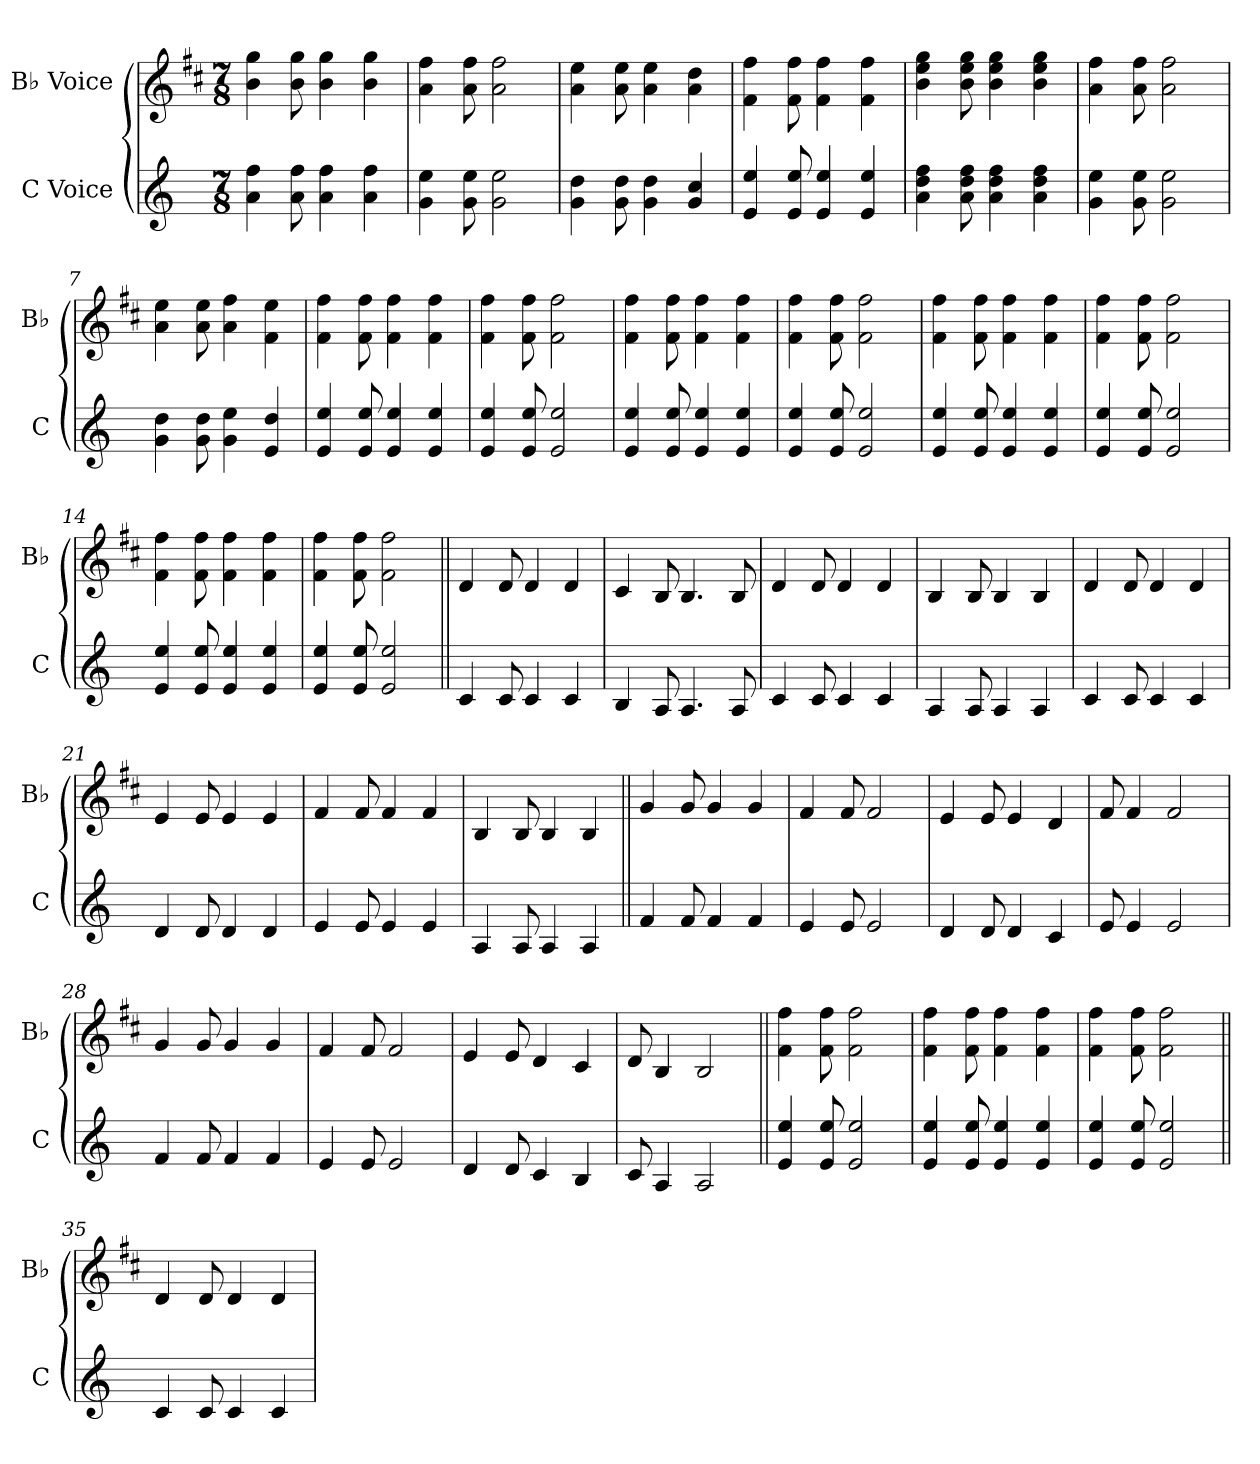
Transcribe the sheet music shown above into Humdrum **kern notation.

**kern	**kern
*part2	*part1
*staff2	*staff1
*I"C Voice	*I"B♭ Voice
*I'C	*I'B♭
*clefG2	*clefG2
*	*ITrd1c2
*k[]	*k[]
*M7/8	*M7/8
*MM148	*MM148
=1	=1
4a!\ 4ff!\	4a!\ 4ff!\
8a!\ 8ff!\	8a!\ 8ff!\
4a!\ 4ff!\	4a!\ 4ff!\
4a!\ 4ff!\	4a!\ 4ff!\
=2	=2
4g!\ 4ee!\	4g!\ 4ee!\
8g!\ 8ee!\	8g!\ 8ee!\
2g!\ 2ee!\	2g!\ 2ee!\
=3	=3
4g!\ 4dd!\	4g!\ 4dd!\
8g!\ 8dd!\	8g!\ 8dd!\
4g!\ 4dd!\	4g!\ 4dd!\
4g!/ 4cc!/	4g!\ 4cc!\
=4	=4
4e!/ 4ee!/	4e!\ 4ee!\
8e!/ 8ee!/	8e!\ 8ee!\
4e!/ 4ee!/	4e!\ 4ee!\
4e!/ 4ee!/	4e!\ 4ee!\
=5	=5
4a!\ 4dd!\ 4ff!\	4a!\ 4dd!\ 4ff!\
8a!\ 8dd!\ 8ff!\	8a!\ 8dd!\ 8ff!\
4a!\ 4dd!\ 4ff!\	4a!\ 4dd!\ 4ff!\
4a!\ 4dd!\ 4ff!\	4a!\ 4dd!\ 4ff!\
=6	=6
4g!\ 4ee!\	4g!\ 4ee!\
8g!\ 8ee!\	8g!\ 8ee!\
2g!\ 2ee!\	2g!\ 2ee!\
=7	=7
4g!\ 4dd!\	4g!\ 4dd!\
8g!\ 8dd!\	8g!\ 8dd!\
4g!\ 4ee!\	4g!\ 4ee!\
4e!/ 4dd!/	4e!\ 4dd!\
=8	=8
*	*MM156
4e!/ 4ee!/	4e!\ 4ee!\
8e!/ 8ee!/	8e!\ 8ee!\
4e!/ 4ee!/	4e!\ 4ee!\
4e!/ 4ee!/	4e!\ 4ee!\
=9	=9
4e!/ 4ee!/	4e!\ 4ee!\
8e!/ 8ee!/	8e!\ 8ee!\
2e!/ 2ee!/	2e!\ 2ee!\
=10	=10
4e!/ 4ee!/	4e!\ 4ee!\
8e!/ 8ee!/	8e!\ 8ee!\
4e!/ 4ee!/	4e!\ 4ee!\
4e!/ 4ee!/	4e!\ 4ee!\
=11	=11
4e!/ 4ee!/	4e!\ 4ee!\
8e!/ 8ee!/	8e!\ 8ee!\
2e!/ 2ee!/	2e!\ 2ee!\
=12	=12
4e!/ 4ee!/	4e!\ 4ee!\
8e!/ 8ee!/	8e!\ 8ee!\
4e!/ 4ee!/	4e!\ 4ee!\
4e!/ 4ee!/	4e!\ 4ee!\
=13	=13
4e!/ 4ee!/	4e!\ 4ee!\
8e!/ 8ee!/	8e!\ 8ee!\
2e!/ 2ee!/	2e!\ 2ee!\
=14	=14
4e!/ 4ee!/	4e!\ 4ee!\
8e!/ 8ee!/	8e!\ 8ee!\
4e!/ 4ee!/	4e!\ 4ee!\
4e!/ 4ee!/	4e!\ 4ee!\
=15	=15
4e!/ 4ee!/	4e!\ 4ee!\
8e!/ 8ee!/	8e!\ 8ee!\
2e!/ 2ee!/	2e!\ 2ee!\
=16||	=16||
4c/	4c/
8c/	8c/
4c/	4c/
4c/	4c/
=17	=17
4B/	4B/
8A/	8A/
4.A/	4.A/
8A/	8A/
=18	=18
4c/	4c/
8c/	8c/
4c/	4c/
4c/	4c/
=19	=19
4A/	4A/
8A/	8A/
4A/	4A/
4A/	4A/
=20	=20
4c/	4c/
8c/	8c/
4c/	4c/
4c/	4c/
=21	=21
4d/	4d/
8d/	8d/
4d/	4d/
4d/	4d/
=22	=22
4e/	4e/
8e/	8e/
4e/	4e/
4e/	4e/
=23	=23
4A/	4A/
8A/	8A/
4A/	4A/
4A/	4A/
=24||	=24||
4f/	4f/
8f/	8f/
4f/	4f/
4f/	4f/
=25	=25
4e/	4e/
8e/	8e/
2e/	2e/
=26	=26
4d/	4d/
8d/	8d/
4d/	4d/
4c/	4c/
=27	=27
8e/	8e/
4e/	4e/
2e/	2e/
=28	=28
4f/	4f/
8f/	8f/
4f/	4f/
4f/	4f/
=29	=29
4e/	4e/
8e/	8e/
2e/	2e/
=30	=30
4d/	4d/
8d/	8d/
4c/	4c/
4B/	4B/
=31	=31
8c/	8c/
4A/	4A/
2A/	2A/
=32||	=32||
4e!/ 4ee!/	4e!\ 4ee!\
8e!/ 8ee!/	8e!\ 8ee!\
2e!/ 2ee!/	2e!\ 2ee!\
=33	=33
4e!/ 4ee!/	4e!\ 4ee!\
8e!/ 8ee!/	8e!\ 8ee!\
4e!/ 4ee!/	4e!\ 4ee!\
4e!/ 4ee!/	4e!\ 4ee!\
=34	=34
4e!/ 4ee!/	4e!\ 4ee!\
8e!/ 8ee!/	8e!\ 8ee!\
2e!/ 2ee!/	2e!\ 2ee!\
=35||	=35||
4c/	4c/
8c/	8c/
4c/	4c/
4c/	4c/
=	=
*-	*-
